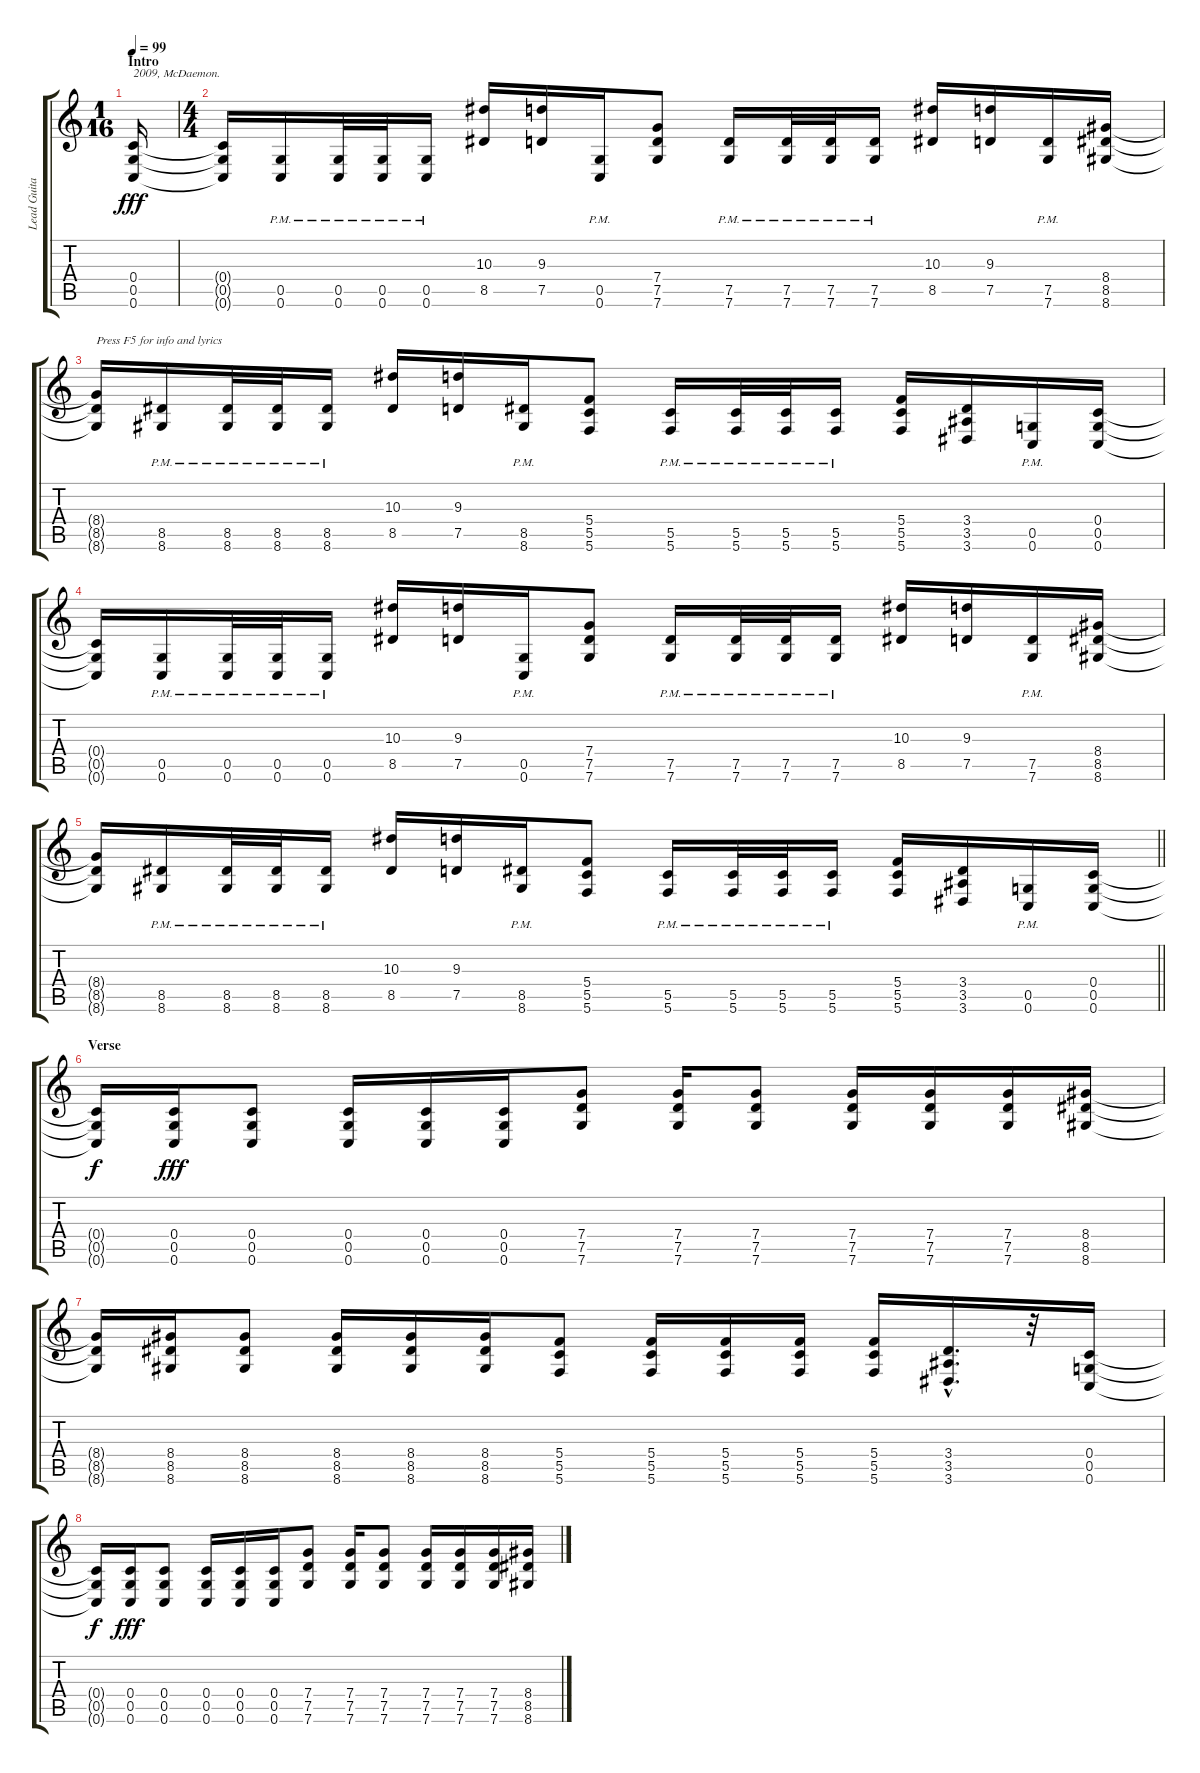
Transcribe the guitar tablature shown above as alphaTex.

\track ("Lead Guitar" "Lead Guita") {instrument distortionguitar}
\staff {score tabs}
\tuning (D4 A3 F3 C3 G2 C2) {hide}
\ts (1 16)
\section ("" "Intro")
\tempo 99
\clef g2
\ks c
(0.4 0.5 0.6).16{txt "2009, McDaemon." dy fff instrument distortionguitar} |
\ts (4 4)
(0.4{t} 0.5{t} 0.6{t}).16 (0.5{pm} 0.6{pm}).16 (0.5{pm} 0.6{pm}).32 (0.5{pm} 0.6{pm}).32 (0.5{pm} 0.6{pm}).16 (10.3 8.5).16 (9.3 7.5).16 (0.5{pm} 0.6{pm}).16 (7.4 7.5 7.6).8 (7.5{pm} 7.6{pm}).16 (7.5{pm} 7.6{pm}).32 (7.5{pm} 7.6{pm}).32 (7.5{pm} 7.6{pm}).16 (10.3 8.5).16 (9.3 7.5).16 (7.5{pm} 7.6{pm}).16 (8.4 8.5 8.6).16 |
(8.4{t} 8.5{t} 8.6{t}).16{txt "Press F5 for info and lyrics"} (8.5{pm} 8.6{pm}).16 (8.5{pm} 8.6{pm}).32 (8.5{pm} 8.6{pm}).32 (8.5{pm} 8.6{pm}).16 (10.3 8.5).16 (9.3 7.5).16 (8.5{pm} 8.6{pm}).16 (5.4 5.5 5.6).8 (5.5{pm} 5.6{pm}).16 (5.5{pm} 5.6{pm}).32 (5.5{pm} 5.6{pm}).32 (5.5{pm} 5.6{pm}).16 (5.4 5.5 5.6).16 (3.4 3.5 3.6).16 (0.5{pm} 0.6{pm}).16 (0.4 0.5 0.6).16 |
(0.4{t} 0.5{t} 0.6{t}).16 (0.5{pm} 0.6{pm}).16 (0.5{pm} 0.6{pm}).32 (0.5{pm} 0.6{pm}).32 (0.5{pm} 0.6{pm}).16 (10.3 8.5).16 (9.3 7.5).16 (0.5{pm} 0.6{pm}).16 (7.4 7.5 7.6).8 (7.5{pm} 7.6{pm}).16 (7.5{pm} 7.6{pm}).32 (7.5{pm} 7.6{pm}).32 (7.5{pm} 7.6{pm}).16 (10.3 8.5).16 (9.3 7.5).16 (7.5{pm} 7.6{pm}).16 (8.4 8.5 8.6).16 |
\barLineRight lightlight
(8.4{t} 8.5{t} 8.6{t}).16 (8.5{pm} 8.6{pm}).16 (8.5{pm} 8.6{pm}).32 (8.5{pm} 8.6{pm}).32 (8.5{pm} 8.6{pm}).16 (10.3 8.5).16 (9.3 7.5).16 (8.5{pm} 8.6{pm}).16 (5.4 5.5 5.6).8 (5.5{pm} 5.6{pm}).16 (5.5{pm} 5.6{pm}).32 (5.5{pm} 5.6{pm}).32 (5.5{pm} 5.6{pm}).16 (5.4 5.5 5.6).16 (3.4 3.5 3.6).16 (0.5{pm} 0.6{pm}).16 (0.4 0.5 0.6).16 |
\section ("" "Verse")
(0.4{t} 0.5{t} 0.6{t}).16{dy f} (0.4 0.5 0.6).16{dy fff} (0.4 0.5 0.6).8 (0.4 0.5 0.6).16 (0.4 0.5 0.6).16 (0.4 0.5 0.6).16 (7.4 7.5 7.6).8 (7.4 7.5 7.6).16 (7.4 7.5 7.6).8 (7.4 7.5 7.6).16 (7.4 7.5 7.6).16 (7.4 7.5 7.6).16 (8.4 8.5 8.6).16 |
(8.4{t} 8.5{t} 8.6{t}).16 (8.4 8.5 8.6).16 (8.4 8.5 8.6).8 (8.4 8.5 8.6).16 (8.4 8.5 8.6).16 (8.4 8.5 8.6).16 (5.4 5.5 5.6).8 (5.4 5.5 5.6).16 (5.4 5.5 5.6).16 (5.4 5.5 5.6).16 (5.4 5.5 5.6).16 (3.4{hac} 3.5{hac} 3.6{hac}).16{d} r.32 (0.4 0.5 0.6).16 |
(0.4{t} 0.5{t} 0.6{t}).16{dy f} (0.4 0.5 0.6).16{dy fff} (0.4 0.5 0.6).8 (0.4 0.5 0.6).16 (0.4 0.5 0.6).16 (0.4 0.5 0.6).16 (7.4 7.5 7.6).8 (7.4 7.5 7.6).16 (7.4 7.5 7.6).8 (7.4 7.5 7.6).16 (7.4 7.5 7.6).16 (7.4 7.5 7.6).16 (8.4 8.5 8.6).16
